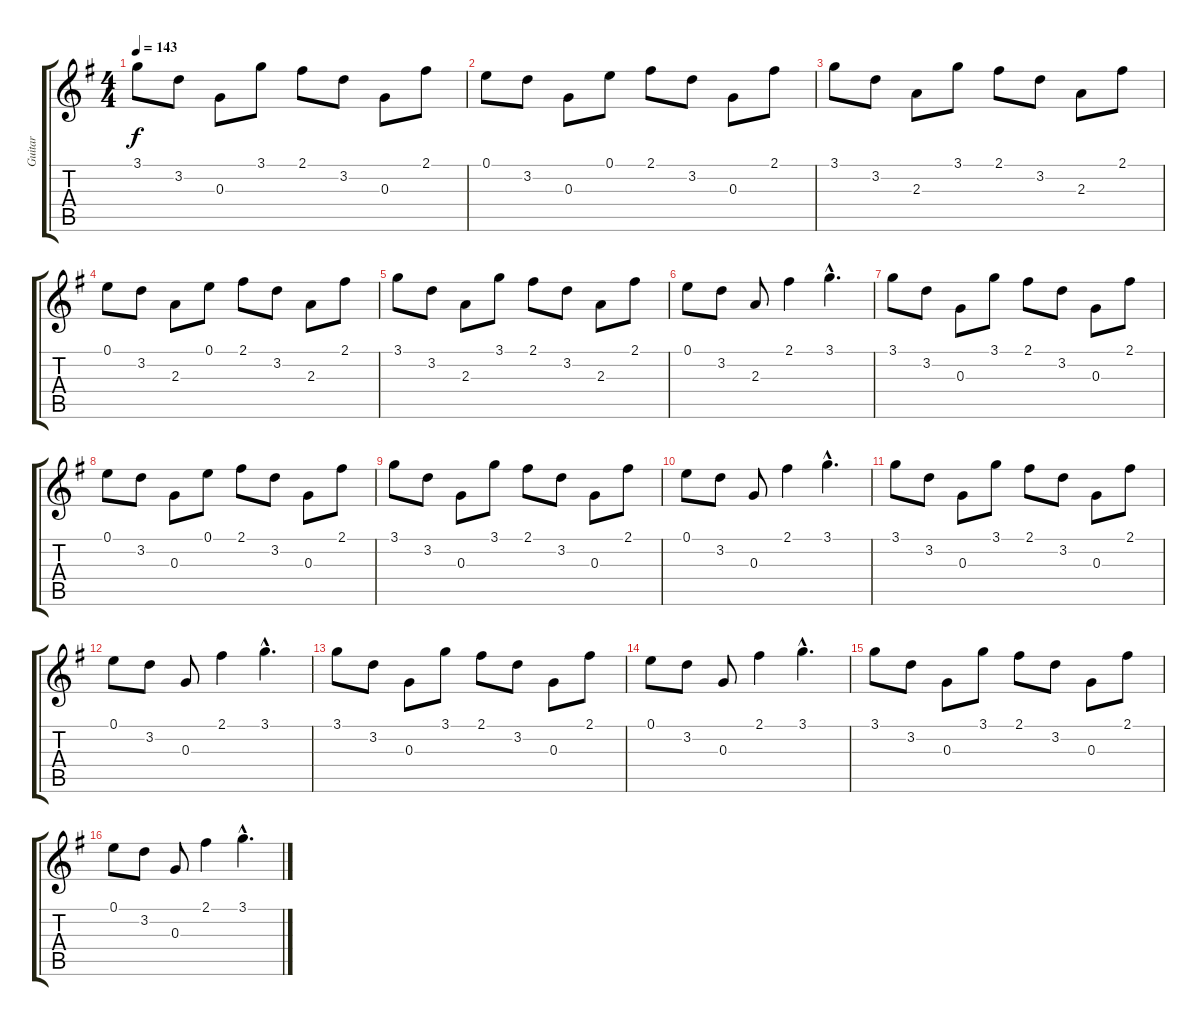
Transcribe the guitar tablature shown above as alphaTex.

\track ("Guitar" "Guitar") {instrument acousticguitarsteel}
\staff {score tabs}
\tuning (E4 B3 G3 D3 A2 E2) {hide}
\ts (4 4)
\tempo 143
\clef g2
\ks g
3.1.8{dy f} 3.2.8 0.3.8 3.1.8 2.1.8 3.2.8 0.3.8 2.1.8 |
0.1.8 3.2.8 0.3.8 0.1.8 2.1.8 3.2.8 0.3.8 2.1.8 |
3.1.8 3.2.8 2.3.8 3.1.8 2.1.8 3.2.8 2.3.8 2.1.8 |
0.1.8 3.2.8 2.3.8 0.1.8 2.1.8 3.2.8 2.3.8 2.1.8 |
3.1.8 3.2.8 2.3.8 3.1.8 2.1.8 3.2.8 2.3.8 2.1.8 |
0.1.8 3.2.8 2.3.8 2.1.4 3.1{hac}.4{d} |
3.1.8 3.2.8 0.3.8 3.1.8 2.1.8 3.2.8 0.3.8 2.1.8 |
0.1.8 3.2.8 0.3.8 0.1.8 2.1.8 3.2.8 0.3.8 2.1.8 |
3.1.8 3.2.8 0.3.8 3.1.8 2.1.8 3.2.8 0.3.8 2.1.8 |
0.1.8 3.2.8 0.3.8 2.1.4 3.1{hac}.4{d} |
3.1.8 3.2.8 0.3.8 3.1.8 2.1.8 3.2.8 0.3.8 2.1.8 |
0.1.8 3.2.8 0.3.8 2.1.4 3.1{hac}.4{d} |
3.1.8 3.2.8 0.3.8 3.1.8 2.1.8 3.2.8 0.3.8 2.1.8 |
0.1.8 3.2.8 0.3.8 2.1.4 3.1{hac}.4{d} |
3.1.8 3.2.8 0.3.8 3.1.8 2.1.8 3.2.8 0.3.8 2.1.8 |
0.1.8 3.2.8 0.3.8 2.1.4 3.1{hac}.4{d}
